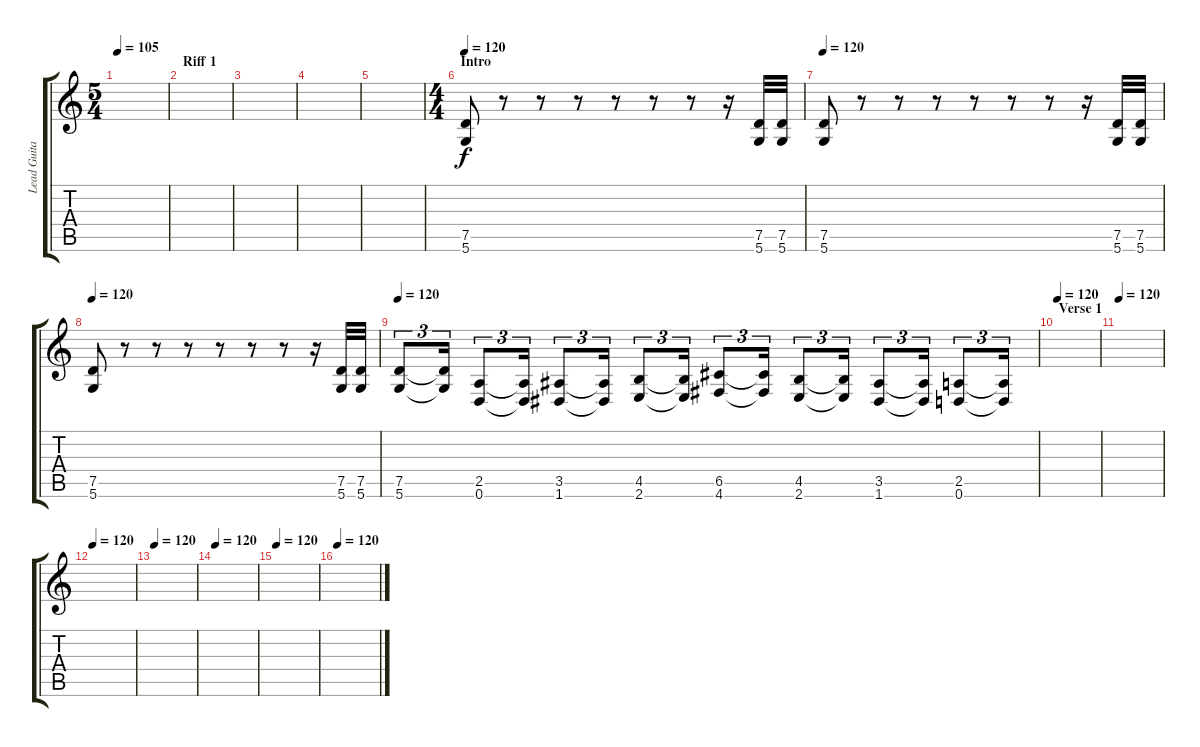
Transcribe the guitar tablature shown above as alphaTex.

\track ("Lead Guitar 2" "Lead Guita") {instrument distortionguitar}
\staff {score tabs}
\tuning (D4 A3 F3 C3 G2 D2) {hide}
\ts (5 4)
\tempo 105
\clef g2
\ks c
|
\section ("" "Riff 1")
|
|
|
|
\ts (4 4)
\section ("" "Intro")
\tempo 120
(7.5 5.6).8 r.8 r.8 r.8 r.8 r.8 r.8 r.16 (7.5 5.6).32 (7.5 5.6).32 |
\tempo 120
(7.5 5.6).8 r.8 r.8 r.8 r.8 r.8 r.8 r.16 (7.5 5.6).32 (7.5 5.6).32 |
\tempo 120
(7.5 5.6).8 r.8 r.8 r.8 r.8 r.8 r.8 r.16 (7.5 5.6).32 (7.5 5.6).32 |
\tempo 120
(7.5 5.6).8{tu (3 2)} (7.5{t} 5.6{t}).16{tu (3 2)} (2.5 0.6).8{tu (3 2)} (2.5{t} 0.6{t}).16{tu (3 2)} (3.5 1.6).8{tu (3 2)} (3.5{t} 1.6{t}).16{tu (3 2)} (4.5 2.6).8{tu (3 2)} (4.5{t} 2.6{t}).16{tu (3 2)} (6.5 4.6).8{tu (3 2)} (6.5{t} 4.6{t}).16{tu (3 2)} (4.5 2.6).8{tu (3 2)} (4.5{t} 2.6{t}).16{tu (3 2)} (3.5 1.6).8{tu (3 2)} (3.5{t} 1.6{t}).16{tu (3 2)} (2.5 0.6).8{tu (3 2)} (2.5{t} 0.6{t}).16{tu (3 2)} |
\section ("" "Verse 1")
\tempo 120
|
\tempo 120
|
\tempo 120
|
\tempo 120
|
\tempo 120
|
\tempo 120
|
\tempo 120
